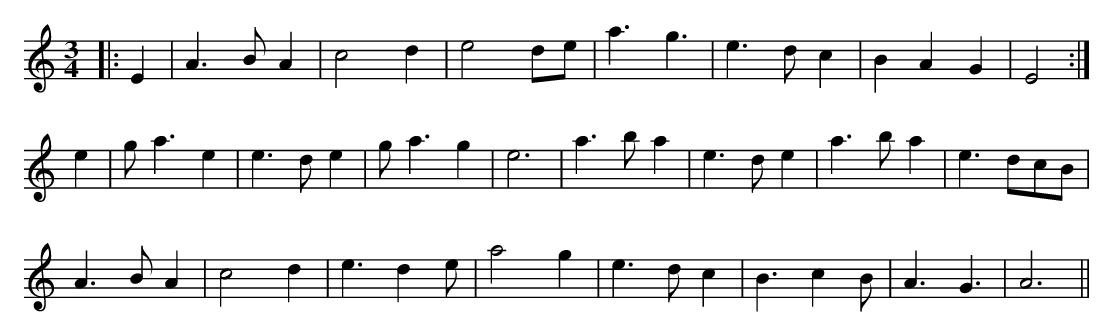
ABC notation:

X:1
M:3/4
K:Amin
|:E2|A3 BA2|c4 d2|e4 de|a3g3|e3 dc2|B2A2G2|E4:|
e2|ga3e2|e3 de2|ga3g2|e6|a3ba2|e3 de2|a3ba2|e3dcB|
A3BA2|c4d2|e3 d2e|a4 g2|e3dc2|B3 c2B|A3G3|A6||
